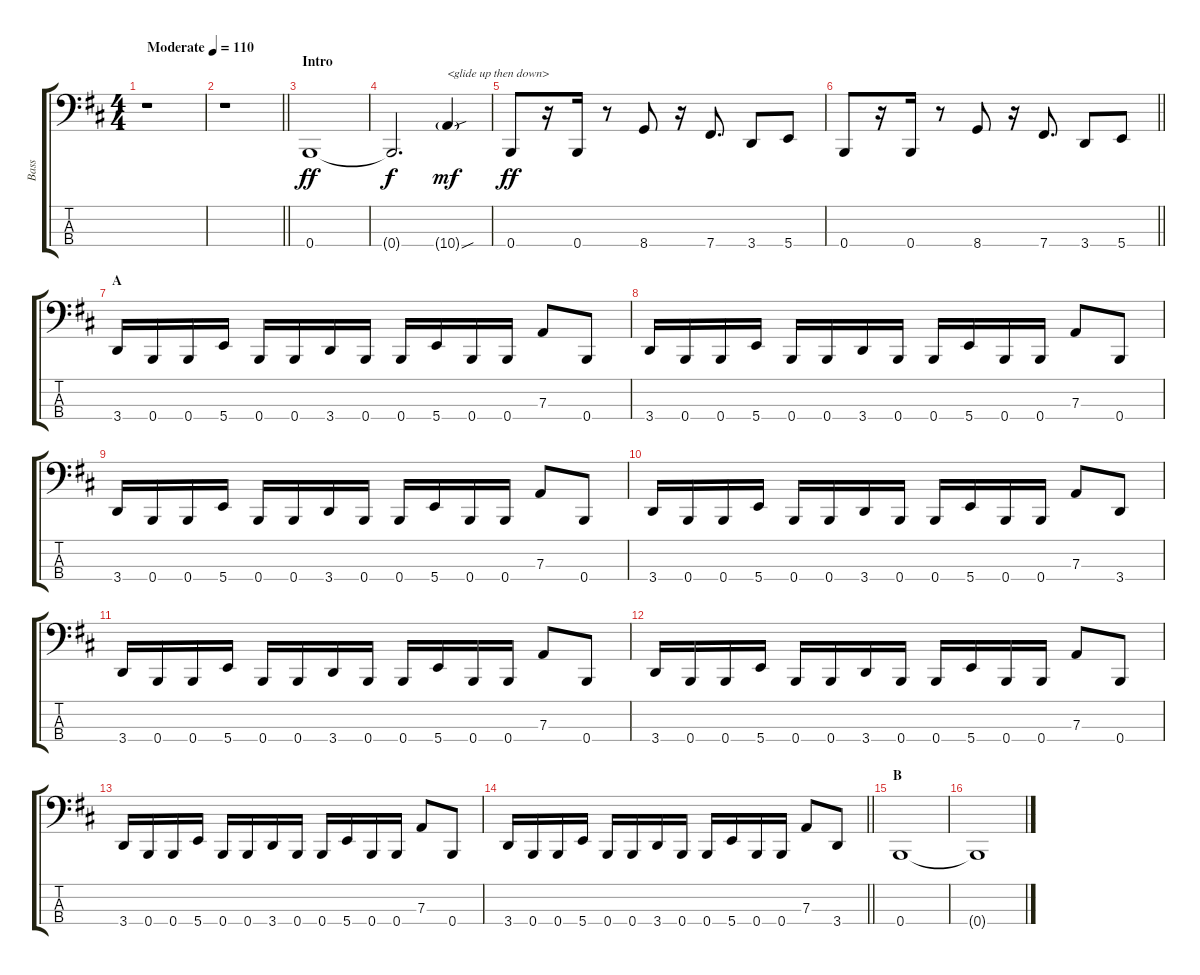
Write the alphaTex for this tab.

\track ("Bass" "Bass") {instrument electricbasspick}
\staff {score tabs}
\tuning (C2 G1 D1 B0) {hide}
\ts (4 4)
\tempo (110 "Moderate")
\clef f4
\ks d
r.1{dy ff instrument electricbasspick} |
\barLineRight lightlight
r.1 |
\section ("" "Intro")
0.4.1 |
0.4{t}.2{d dy f} 10.4{sou g}.4{txt "<glide up then down>" dy mf} |
0.4.8{dy ff} r.16 0.4.16 r.8 8.4.8 r.16 7.4.8{d} 3.4.8 5.4.8 |
\barLineRight lightlight
0.4.8 r.16 0.4.16 r.8 8.4.8 r.16 7.4.8{d} 3.4.8 5.4.8 |
\section ("" "A")
3.4.16 0.4.16 0.4.16 5.4.16 0.4.16 0.4.16 3.4.16 0.4.16 0.4.16 5.4.16 0.4.16 0.4.16 7.3.8 0.4.8 |
3.4.16 0.4.16 0.4.16 5.4.16 0.4.16 0.4.16 3.4.16 0.4.16 0.4.16 5.4.16 0.4.16 0.4.16 7.3.8 0.4.8 |
3.4.16 0.4.16 0.4.16 5.4.16 0.4.16 0.4.16 3.4.16 0.4.16 0.4.16 5.4.16 0.4.16 0.4.16 7.3.8 0.4.8 |
3.4.16 0.4.16 0.4.16 5.4.16 0.4.16 0.4.16 3.4.16 0.4.16 0.4.16 5.4.16 0.4.16 0.4.16 7.3.8 3.4.8 |
3.4.16 0.4.16 0.4.16 5.4.16 0.4.16 0.4.16 3.4.16 0.4.16 0.4.16 5.4.16 0.4.16 0.4.16 7.3.8 0.4.8 |
3.4.16 0.4.16 0.4.16 5.4.16 0.4.16 0.4.16 3.4.16 0.4.16 0.4.16 5.4.16 0.4.16 0.4.16 7.3.8 0.4.8 |
3.4.16 0.4.16 0.4.16 5.4.16 0.4.16 0.4.16 3.4.16 0.4.16 0.4.16 5.4.16 0.4.16 0.4.16 7.3.8 0.4.8 |
\barLineRight lightlight
3.4.16 0.4.16 0.4.16 5.4.16 0.4.16 0.4.16 3.4.16 0.4.16 0.4.16 5.4.16 0.4.16 0.4.16 7.3.8 3.4.8 |
\section ("" "B")
0.4.1 |
0.4{t}.1
